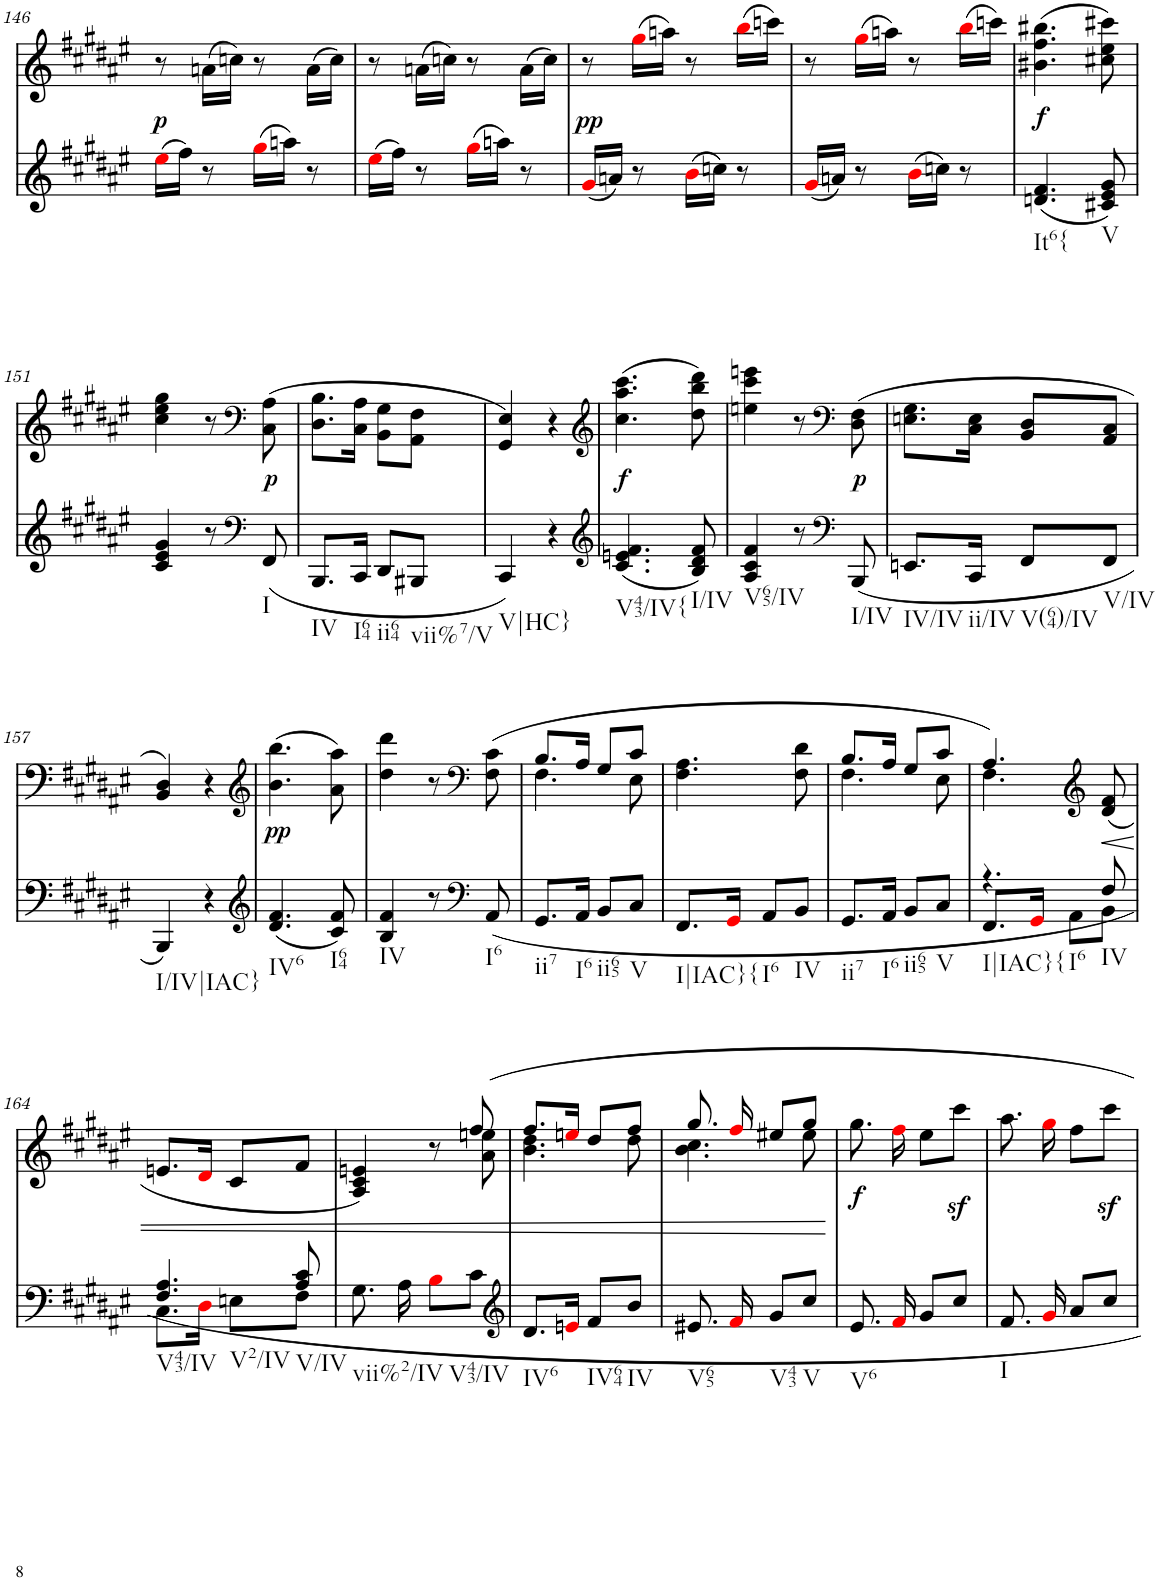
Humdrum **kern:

**kern	**kern	**text	**dynam
*part2	*part1	*part1	*part1
*staff2	*staff1	*staff1	*staff1
*I"piano	*I"piano	*	*
*I'Pno	*I'Pno	*	*
!!LO:PB:g=z
*clefG2	*clefG2	*	*
*k[f#c#g#d#a#e#]	*k[f#c#g#d#a#e#]	*	*
*F#:	*F#:	*	*
*M2/4	*M2/4	*	*
=146	=146	=146	=146
!	!	!	!LO:DY:b
(16ee#i\LL	8r	.	p
16ff#\JJ)	.	.	.
8r	(16an\LL	.	.
.	16ccn\JJ)	.	.
(16gg#i\LL	8r	.	.
16aan\JJ)	.	.	.
8r	(16a\LL	.	.
.	16cc\JJ)	.	.
=147	=147	=147	=147
(16ee#i\LL	8r	.	.
16ff#\JJ)	.	.	.
8r	(16an\LL	.	.
.	16ccn\JJ)	.	.
(16gg#i\LL	8r	.	.
16aan\JJ)	.	.	.
8r	(16a\LL	.	.
.	16cc\JJ)	.	.
=148	=148	=148	=148
!	!	!	!LO:DY:b
(16g#i/LL	8r	.	pp
16an/JJ)	.	.	.
8r	(16gg#i\LL	.	.
.	16aan\JJ)	.	.
(16bi\LL	8r	.	.
16ccn\JJ)	.	.	.
8r	(16bbi\LL	.	.
.	16cccn\JJ)	.	.
=149	=149	=149	=149
(16g#i/LL	8r	.	.
16an/JJ)	.	.	.
8r	(16gg#i\LL	.	.
.	16aan\JJ)	.	.
(16bi\LL	8r	.	.
16ccn\JJ)	.	.	.
8r	(16bbi\LL	.	.
.	16cccn\JJ)	.	.
=150	=150	=150	=150
!LO:TX:b:t=It6{	!	!	!
!	!	!LO:LY:b	!
(4.dn/ 4.f#/	(4.b#X\ 4.ff#\ 4.bb#X\	.	.
!LO:TX:b:t=V	!	!	!
8c#X/ 8e#/ 8g#/)	8cc#X\ 8ee#\ 8ccc#X\)	.	.
!!LO:LB:g=z
=151	=151	=151	=151
4c#/ 4e#/ 4g#/	4cc#\ 4ee#\ 4gg#\	.	.
8r	8r	.	.
*clefF4	*clefF4	*	*
!LO:TX:b:t=I	!	!	!
!	!	!LO:LY:b	!
(<8FF#/	(8C#\ 8A#\	.	.
=152	=152	=152	=152
!LO:TX:b:t=IV	!	!	!
8.BBB/L	8.D#\ 8.B\L	.	.
!LO:TX:b:t=I64	!	!	!
16CC#/Jk	16C#\ 16A#\Jk	.	.
!LO:TX:b:t=ii64	!	!	!
8DD#/L	8BB\ 8G#\L	.	.
!LO:TX:b:t=vii%7/V	!	!	!
8BBB#X/J	8AA#\ 8F#\J	.	.
=153	=153	=153	=153
!LO:TX:b:t=V|HC}	!	!	!
4CC#/)	4GG#/ 4E#/)	.	.
4r	4r	.	.
=154	=154	=154	=154
*clefG2	*clefG2	*	*
!LO:TX:b:t=V43/IV{	!	!	!
!	!	!LO:LY:b	!
(4.c#/ 4.en/ 4.f#/	(4.cc#\ 4.aa#\ 4.ccc#\	.	.
!LO:TX:b:t=I/IV	!	!	!
8B/ 8d#/ 8f#/)	8dd#\ 8bb\ 8ddd#\)	.	.
=155	=155	=155	=155
!LO:TX:b:t=V65/IV	!	!	!
4A#/ 4c#/ 4f#/	4een\ 4ccc#\ 4eeen\	.	.
8r	8r	.	.
*clefF4	*clefF4	*	*
!LO:TX:b:t=I/IV	!	!	!
!	!	!LO:LY:b	!
(<8BBB/	(8D#\ 8F#\	.	.
=156	=156	=156	=156
!LO:TX:b:t=IV/IV	!	!	!
8.EEn/L	8.En\ 8.G#\L	.	.
!LO:TX:b:t=ii/IV	!	!	!
16CC#/Jk	16C#\ 16E\Jk	.	.
!LO:TX:b:t=V(64)/IV	!	!	!
8FF#/L	8BB/ 8D#/L	.	.
!LO:TX:b:t=V/IV	!	!	!
8FF#/J	8AA#/ 8C#/J	.	.
!!LO:LB:g=z
=157	=157	=157	=157
!LO:TX:b:t=I/IV|IAC}	!	!	!
4BBB/)	4BB/ 4D#/)	.	.
4r	4r	.	.
=158	=158	=158	=158
*clefG2	*clefG2	*	*
!LO:TX:b:t=IV6	!	!	!
!	!	!LO:LY:b	!
(4.d#/ 4.f#/	(4.b\ 4.bb\	.	.
!LO:TX:b:t=I64	!	!	!
8c#/ 8f#/)	8a#\ 8aa#\)	.	.
=159	=159	=159	=159
!LO:TX:b:t=IV	!	!	!
4B/ 4f#/	4dd#\ 4ddd#\	.	.
8r	8r	.	.
*clefF4	*clefF4	*	*
!LO:TX:b:t=I6	!	!	!
8AA#/	(8F#\ 8c#\	.	.
=160	=160	=160	=160
*	*^	*	*
!LO:TX:b:t=ii7	!	!	!	!
8.GG#/L	8.B/L	4.F#\	.	.
!LO:TX:b:t=I6	!	!	!	!
16AA#/Jk	16A#/Jk	.	.	.
!LO:TX:b:t=ii65	!	!	!	!
8BB/L	8G#/L	.	.	.
!LO:TX:b:t=V	!	!	!	!
8C#/J	8c#/J	8E#\	.	.
=161	=161	=161	=161	=161
!LO:TX:b:t=I|IAC}{	!	!	!	!
*	*v	*v	*	*
8.FF#/L	4.F#\ 4.A#\	.	.
16GG#i/Jk	.	.	.
!LO:TX:b:t=I6	!	!	!
8AA#/L	.	.	.
!LO:TX:b:t=IV	!	!	!
8BB/J	8F#\ 8d#\	.	.
=162	=162	=162	=162
*	*^	*	*
!LO:TX:b:t=ii7	!	!	!	!
8.GG#/L	8.B/L	4.F#\	.	.
!LO:TX:b:t=I6	!	!	!	!
16AA#/Jk	16A#/Jk	.	.	.
!LO:TX:b:t=ii65	!	!	!	!
8BB/L	8G#/L	.	.	.
!LO:TX:b:t=V	!	!	!	!
8C#/J	8c#/J	8E#\	.	.
=163	=163	=163	=163	=163
*^	*	*	*	*
!LO:TX:b:t=I|IAC}{	!	!	!	!	!
!LO:TX:b:t=I6	!	!	!	!	!
4.r	8.FF#/L	4.A#/)	4.F#\	.	.
.	16GG#i/Jk	.	.	.	.
.	8AA#\L	.	.	.	.
*	*	*clefG2	*	*	*
!LO:TX:b:t=IV	!	!	!	!	!
!	!	!	!	!	!LO:HP:b
8F#/	8BB\J	(8d#/ 8f#/	8ryy	.	<
!!LO:LB:g=z
=164	=164	=164	=164	=164	=164
!LO:TX:b:t=V43/IV	!	!	!	!	!
!LO:TX:b:t=V2/IV	!	!	!	!	!
*	*	*v	*v	*	*
4.F#/ 4.A#/	8.C#\L	8.en/L	.	.
.	16D#i\Jk	16d#i/Jk	.	.
.	8En\L	8c#/L	.	.
!LO:TX:b:t=V/IV	!	!	!	!
8A#/ 8c#/	8F#\J	8f#/J	.	.
=165	=165	=165	=165	=165
*	*	*^	*	*
!LO:TX:b:t=vii%2/IV	!	!	!	!	!
*v	*v	*	*	*	*
8.G#\	4A#/ 4c#/ 4en/)	4.ryy	.	.
16A#\	.	.	.	.
8Bi\L	8r	.	.	.
!LO:TX:b:t=V43/IV	!	!	!	!
8c#\J	8ff#/	8a#\ 8een\	.	.
=166	=166	=166	=166	=166
*clefG2	*	*	*	*
!LO:TX:b:t=IV6	!	!	!	!
8.d#/L	8.ff#/L	4.b\ 4.dd#\	.	.
16eni/Jk	16eeni/Jk	.	.	.
!LO:TX:b:t=IV64	!	!	!	!
8f#/L	8dd#/L	.	.	.
!LO:TX:b:t=IV	!	!	!	!
8b/J	8ff#/J	8dd#\	.	.
=167	=167	=167	=167	=167
!LO:TX:b:t=V65	!	!	!	!
8.e#X/	8.gg#/	4.b\ 4.cc#\	.	.
16f#i/	16ff#i/	.	.	.
!LO:TX:b:t=V43	!	!	!	!
8g#/L	8ee#X/L	.	.	.
!LO:TX:b:t=V	!	!	!	!
8cc#/J	8gg#/J	8ee#\	.	.
*	*v	*v	*	*
.	.	.	[
=168	=168	=168	=168
!LO:TX:b:t=V6	!	!	!
!	!	!LO:LY:b	!
8.e#/	8.gg#\	.	.
16f#i/	16ff#i\	.	.
8g#/L	8ee#\L	.	.
8cc#/J	8ccc#z<\J	.	.
=169	=169	=169	=169
!LO:TX:b:t=I	!	!	!
8.f#/	8.aa#\	.	.
16g#i/	16gg#i\	.	.
8a#/L	8ff#\L	.	.
8cc#/J	8ccc#z<\J	.	.
=	=	=	=
*-	*-	*-	*-
